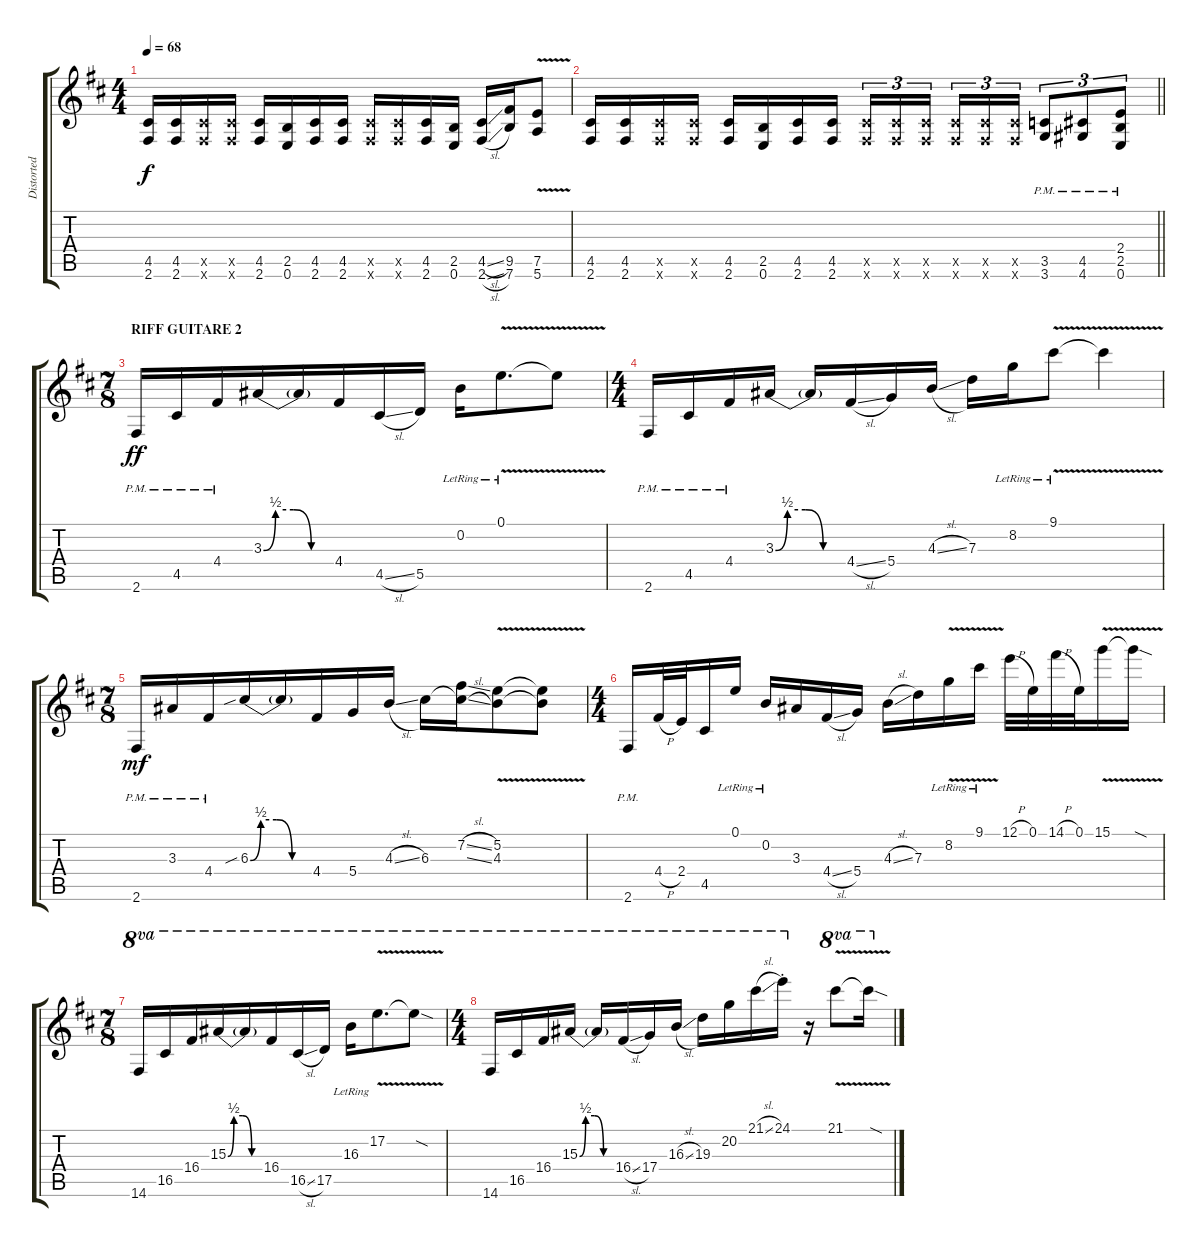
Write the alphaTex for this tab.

\track ("Distorted [Left]" "Distorted ") {mute instrument overdrivenguitar}
\staff {score tabs}
\tuning (E4 B3 G3 D3 A2 E2) {hide}
\ts (4 4)
\tempo 68
\clef g2
\ks d
(4.5 2.6).16{dy f} (4.5 2.6).16 (4.5{x} 2.6{x}).16 (4.5{x} 2.6{x}).16 (4.5 2.6).16 (2.5 0.6).16 (4.5 2.6).16 (4.5 2.6).16 (4.5{x} 2.6{x}).16 (4.5{x} 2.6{x}).16 (4.5 2.6).16 (2.5 0.6).16 (4.5{sl} 2.6{sl}).16 (9.5 7.6).16 (7.5{v} 5.6{v}).8 |
\barLineRight lightlight
(4.5 2.6).16 (4.5 2.6).16 (4.5{x} 2.6{x}).16 (4.5{x} 2.6{x}).16 (4.5 2.6).16 (2.5 0.6).16 (4.5 2.6).16 (4.5 2.6).16 (4.5{x} 2.6{x}).16{tu (3 2)} (4.5{x} 2.6{x}).16{tu (3 2)} (4.5{x} 2.6{x}).16{tu (3 2) beam splitsecondary} (4.5{x} 2.6{x}).16{tu (3 2)} (4.5{x} 2.6{x}).16{tu (3 2)} (4.5{x} 2.6{x}).16{tu (3 2)} (3.5{pm} 3.6{pm}).8{tu (3 2)} (4.5{pm} 4.6{pm}).8{tu (3 2)} (2.4{pm} 2.5{pm} 0.6{pm}).8{tu (3 2)} |
\ts (7 8)
\section ("" "RIFF GUITARE 2")
2.6{pm}.16{dy ff} 4.5{pm}.16 4.4{pm}.16 3.3{be (custom 0 0 10 2 25 2 40 0 60 0)}.16 3.3{t}.16 4.4.16 4.5{sl}.16 5.5.16 0.2{lr}.16 0.1{v lr}.8{d} 0.1{v t}.8 |
\ts (4 4)
2.6{pm}.16 4.5{pm}.16 4.4{pm}.16 3.3{be (custom 0 0 10 2 25 2 40 0 60 0)}.16 3.3{t}.16 4.4{sl}.16 5.4.16 4.3{sl}.16 7.3.16 8.2{lr}.16 9.1{v lr}.8 9.1{v t}.4 |
\ts (7 8)
2.6{pm}.16{dy mf} 3.3{pm}.16 4.4{pm}.16 6.3{be (custom 0 0 10 2 25 2 40 0 60 0) sib}.16 6.3{t}.16 4.4.16 5.4.16 4.3{sl}.16 6.3.16 (7.2{sl} 6.3{sl t}).16 (5.2{v} 4.3{v}).8 (5.2{v t} 4.3{v t}).8 |
\ts (4 4)
2.6{pm}.16 4.4{h}.32 2.4.32 4.5.16 0.1{lr}.16 0.2{lr}.16 3.3.16 4.4{sl}.16 5.4.16 4.3{sl}.16 7.3.16 8.2{v lr}.16 9.1{v lr}.16 12.1{h}.32 0.1.32 14.1{h}.32 0.1.32 15.1{v}.16 15.1{sod t}.16 |
\ts (7 8)
14.6.16{ot 8va} 16.5.16{ot 8va} 16.4.16{ot 8va} 15.3{be (custom 0 0 10 2 25 2 40 0 60 0)}.16{ot 8va} 15.3{t}.16{ot 8va} 16.4.16{ot 8va} 16.5{sl}.16{ot 8va} 17.5.16{ot 8va} 16.3{lr}.16{ot 8va} 17.2{v lr}.8{d ot 8va} 17.2{sod t}.8{ot 8va} |
\ts (4 4)
14.6.16{ot 8va} 16.5.16{ot 8va} 16.4.16{ot 8va} 15.3{be (custom 0 0 10 2 25 2 40 0 60 0)}.16{ot 8va} 15.3{t}.16{ot 8va} 16.4{sl}.16{ot 8va} 17.4.16{ot 8va} 16.3{sl}.16{ot 8va} 19.3.16{ot 8va} 20.2.16{ot 8va} 21.1{sl}.16{ot 8va} 24.1{st}.16{ot 8va} r.16 21.1{v}.8{ot 8va} 21.1{sod t}.16{ot 8va}
